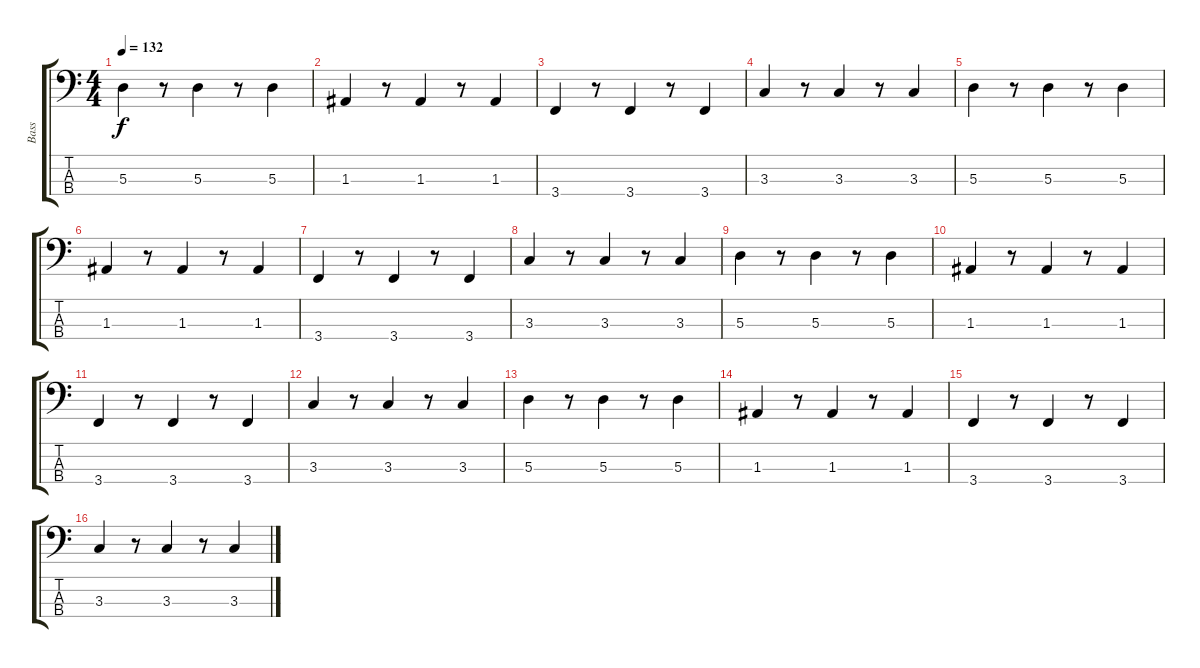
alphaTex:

\track ("Bass" "Bass") {instrument electricbassfinger}
\staff {score tabs}
\tuning (G2 D2 A1 D1) {hide}
\ts (4 4)
\tempo 132
\clef f4
\ks c
5.3.4{dy f} r.8 5.3.4 r.8 5.3.4 |
1.3.4 r.8 1.3.4 r.8 1.3.4 |
3.4.4 r.8 3.4.4 r.8 3.4.4 |
3.3.4 r.8 3.3.4 r.8 3.3.4 |
5.3.4 r.8 5.3.4 r.8 5.3.4 |
1.3.4 r.8 1.3.4 r.8 1.3.4 |
3.4.4 r.8 3.4.4 r.8 3.4.4 |
3.3.4 r.8 3.3.4 r.8 3.3.4 |
5.3.4 r.8 5.3.4 r.8 5.3.4 |
1.3.4 r.8 1.3.4 r.8 1.3.4 |
3.4.4 r.8 3.4.4 r.8 3.4.4 |
3.3.4 r.8 3.3.4 r.8 3.3.4 |
5.3.4 r.8 5.3.4 r.8 5.3.4 |
1.3.4 r.8 1.3.4 r.8 1.3.4 |
3.4.4 r.8 3.4.4 r.8 3.4.4 |
3.3.4 r.8 3.3.4 r.8 3.3.4
